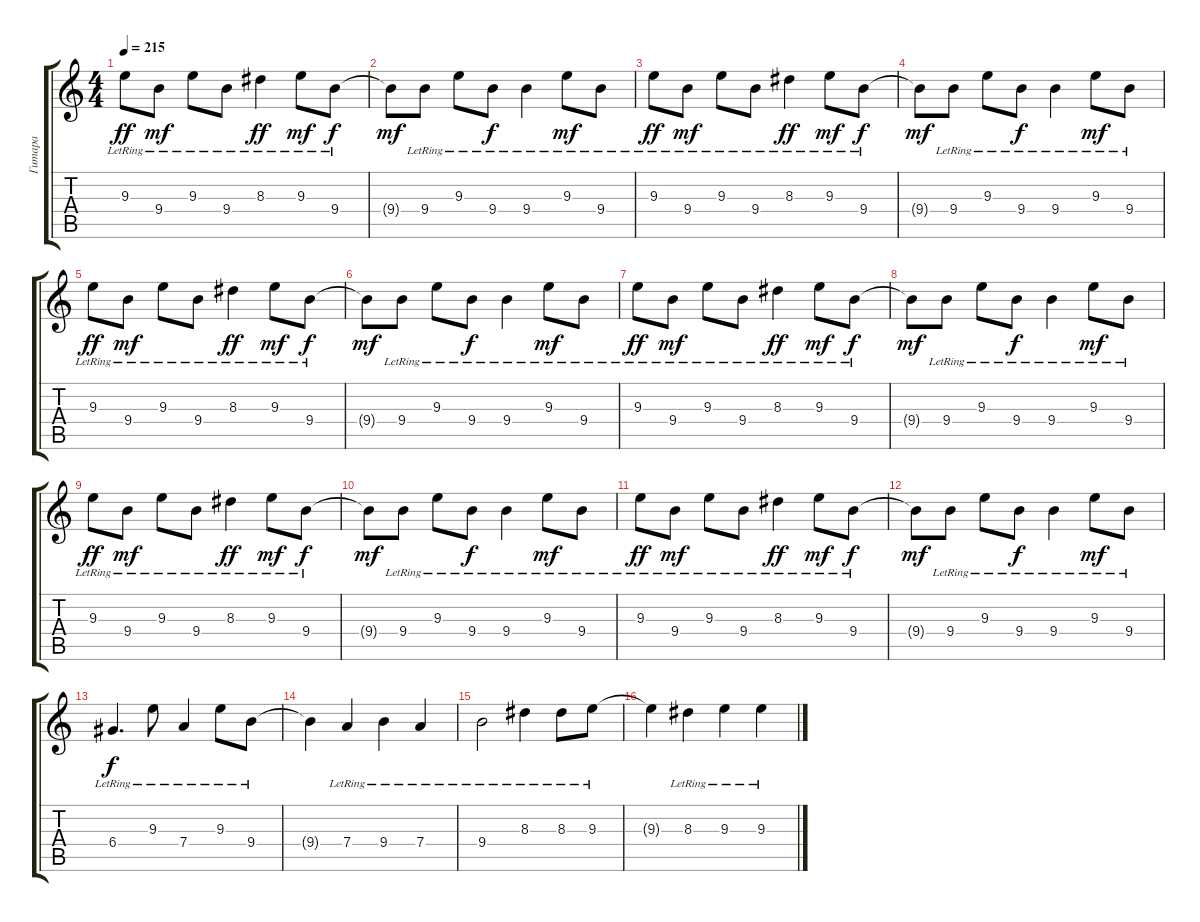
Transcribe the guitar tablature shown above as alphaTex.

\track ("Гитара" "Гитара") {instrument acousticguitarsteel}
\staff {score tabs}
\tuning (E4 B3 G3 D3 A2 E2) {hide}
\ts (4 4)
\tempo 215
\clef g2
\ks c
9.3{lr}.8{dy ff} 9.4{lr}.8{dy mf} 9.3{lr}.8 9.4{lr}.8 8.3{lr}.4{dy ff} 9.3{lr}.8{dy mf} 9.4{lr}.8{dy f} |
9.4{t}.8{dy mf} 9.4{lr}.8 9.3{lr}.8 9.4{lr}.8{dy f} 9.4{lr}.4 9.3{lr}.8{dy mf} 9.4{lr}.8 |
9.3{lr}.8{dy ff} 9.4{lr}.8{dy mf} 9.3{lr}.8 9.4{lr}.8 8.3{lr}.4{dy ff} 9.3{lr}.8{dy mf} 9.4{lr}.8{dy f} |
9.4{t}.8{dy mf} 9.4{lr}.8 9.3{lr}.8 9.4{lr}.8{dy f} 9.4{lr}.4 9.3{lr}.8{dy mf} 9.4{lr}.8 |
9.3{lr}.8{dy ff} 9.4{lr}.8{dy mf} 9.3{lr}.8 9.4{lr}.8 8.3{lr}.4{dy ff} 9.3{lr}.8{dy mf} 9.4{lr}.8{dy f} |
9.4{t}.8{dy mf} 9.4{lr}.8 9.3{lr}.8 9.4{lr}.8{dy f} 9.4{lr}.4 9.3{lr}.8{dy mf} 9.4{lr}.8 |
9.3{lr}.8{dy ff} 9.4{lr}.8{dy mf} 9.3{lr}.8 9.4{lr}.8 8.3{lr}.4{dy ff} 9.3{lr}.8{dy mf} 9.4{lr}.8{dy f} |
9.4{t}.8{dy mf} 9.4{lr}.8 9.3{lr}.8 9.4{lr}.8{dy f} 9.4{lr}.4 9.3{lr}.8{dy mf} 9.4{lr}.8 |
9.3{lr}.8{dy ff} 9.4{lr}.8{dy mf} 9.3{lr}.8 9.4{lr}.8 8.3{lr}.4{dy ff} 9.3{lr}.8{dy mf} 9.4{lr}.8{dy f} |
9.4{t}.8{dy mf} 9.4{lr}.8 9.3{lr}.8 9.4{lr}.8{dy f} 9.4{lr}.4 9.3{lr}.8{dy mf} 9.4{lr}.8 |
9.3{lr}.8{dy ff} 9.4{lr}.8{dy mf} 9.3{lr}.8 9.4{lr}.8 8.3{lr}.4{dy ff} 9.3{lr}.8{dy mf} 9.4{lr}.8{dy f} |
9.4{t}.8{dy mf} 9.4{lr}.8 9.3{lr}.8 9.4{lr}.8{dy f} 9.4{lr}.4 9.3{lr}.8{dy mf} 9.4{lr}.8 |
6.4{lr}.4{d dy f} 9.3{lr}.8 7.4{lr}.4 9.3{lr}.8 9.4{lr}.8 |
9.4{t}.4 7.4{lr}.4 9.4{lr}.4 7.4{lr}.4 |
9.4{lr}.2 8.3{lr}.4 8.3{lr}.8 9.3{lr}.8 |
9.3{t}.4 8.3{lr}.4 9.3{lr}.4 9.3{lr}.4
